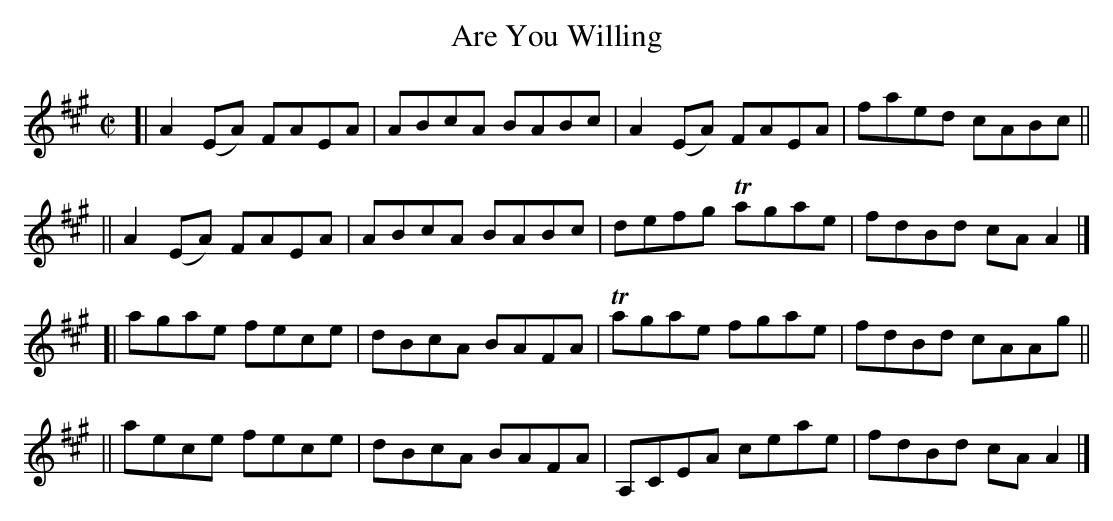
X:1
T: Are You Willing
M: C|
L: 1/8
K: A
[| A2(EA) FAEA | ABcA BABc | A2(EA) FAEA | faed cABc ||
|| A2(EA) FAEA | ABcA BABc | defg  Tagae | fdBd cAA2 |]
[| agae   fece | dBcA BAFA | Tagae  fgae | fdBd cAAg ||
|| aece   fece | dBcA BAFA | A,CEA  ceae | fdBd cAA2 |]
